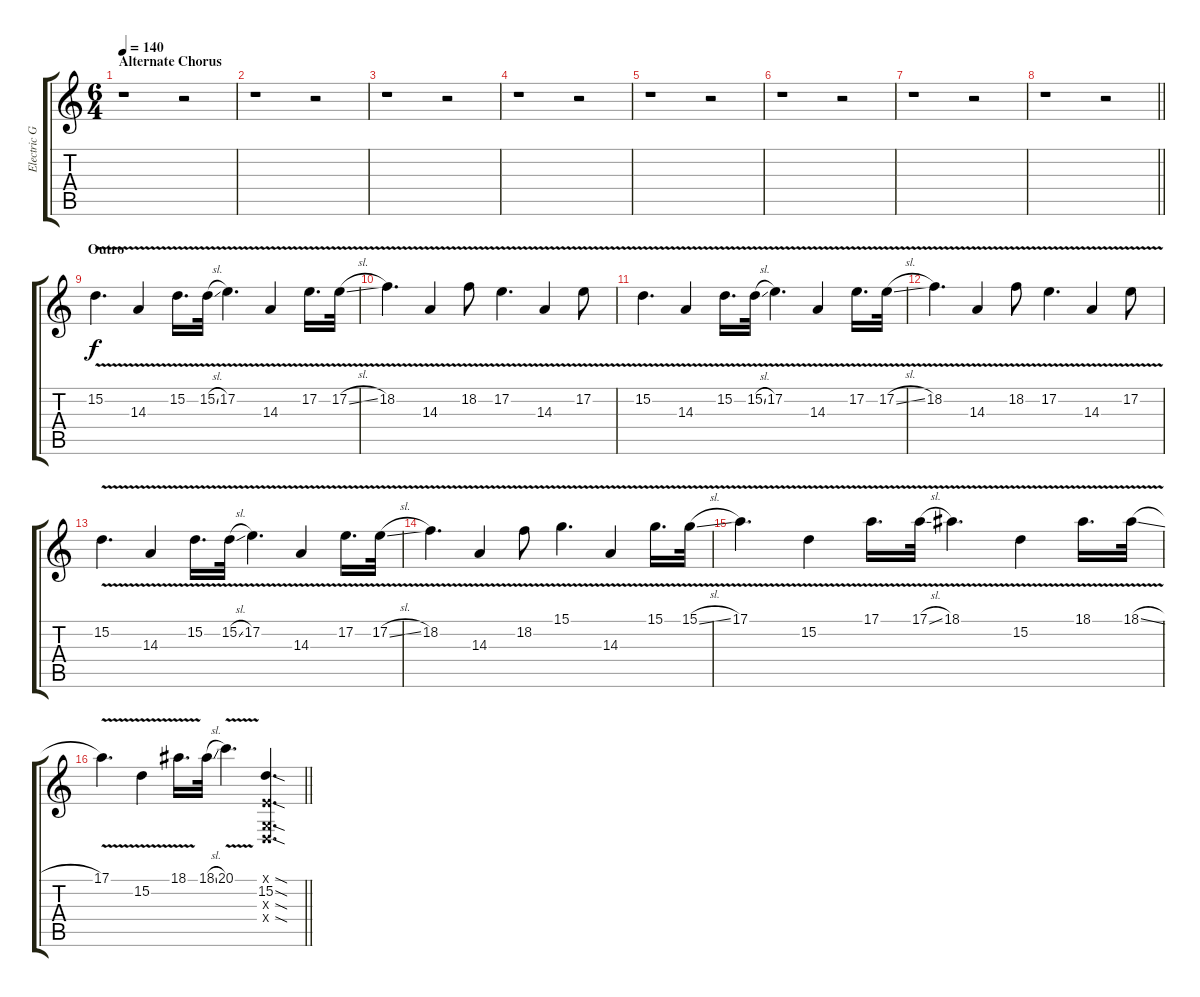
\track ("Electric Guitar Reverb Effect" "Electric G") {instrument synthstrings2}
\staff {score tabs}
\tuning (E4 B3 G3 D3 A2 E2) {hide}
\ts (6 4)
\section ("" "Alternate Chorus")
\tempo 140
\clef g2
\ks c
r.1{dy f} r.2 |
r.1 r.2 |
r.1 r.2 |
r.1 r.2 |
r.1 r.2 |
r.1 r.2 |
r.1 r.2 |
\barLineRight lightlight
r.1 r.2 |
\section ("" "Outro")
15.2{v}.4{d} 14.3{v}.4 15.2{v}.16{d} 15.2{v sl}.32 17.2{v}.4{d} 14.3{v}.4 17.2{v}.16{d} 17.2{v sl}.32 |
18.2{v}.4{d} 14.3{v}.4 18.2{v}.8 17.2{v}.4{d} 14.3{v}.4 17.2{v}.8 |
15.2{v}.4{d} 14.3{v}.4 15.2{v}.16{d} 15.2{v sl}.32 17.2{v}.4{d} 14.3{v}.4 17.2{v}.16{d} 17.2{v sl}.32 |
18.2{v}.4{d} 14.3{v}.4 18.2{v}.8 17.2{v}.4{d} 14.3{v}.4 17.2{v}.8 |
15.2{v}.4{d} 14.3{v}.4 15.2{v}.16{d} 15.2{v sl}.32 17.2{v}.4{d} 14.3{v}.4 17.2{v}.16{d} 17.2{v sl}.32 |
18.2{v}.4{d} 14.3{v}.4 18.2{v}.8 15.1{v}.4{d} 14.3{v}.4 15.1{v}.16{d} 15.1{v sl}.32 |
17.1{v}.4{d} 15.2{v}.4 17.1{v}.16{d} 17.1{v sl}.32 18.1{v}.4{d} 15.2{v}.4 18.1{v}.16{d} 18.1{v sl}.32 |
\barLineRight lightlight
17.1{v}.4{d} 15.2{v}.4 18.1{v}.16{d} 18.1{sl}.32 20.1{v}.4{d} (0.1{sod x} 15.2{sod} 0.3{sod x} 0.4{sod x}).4{d}
